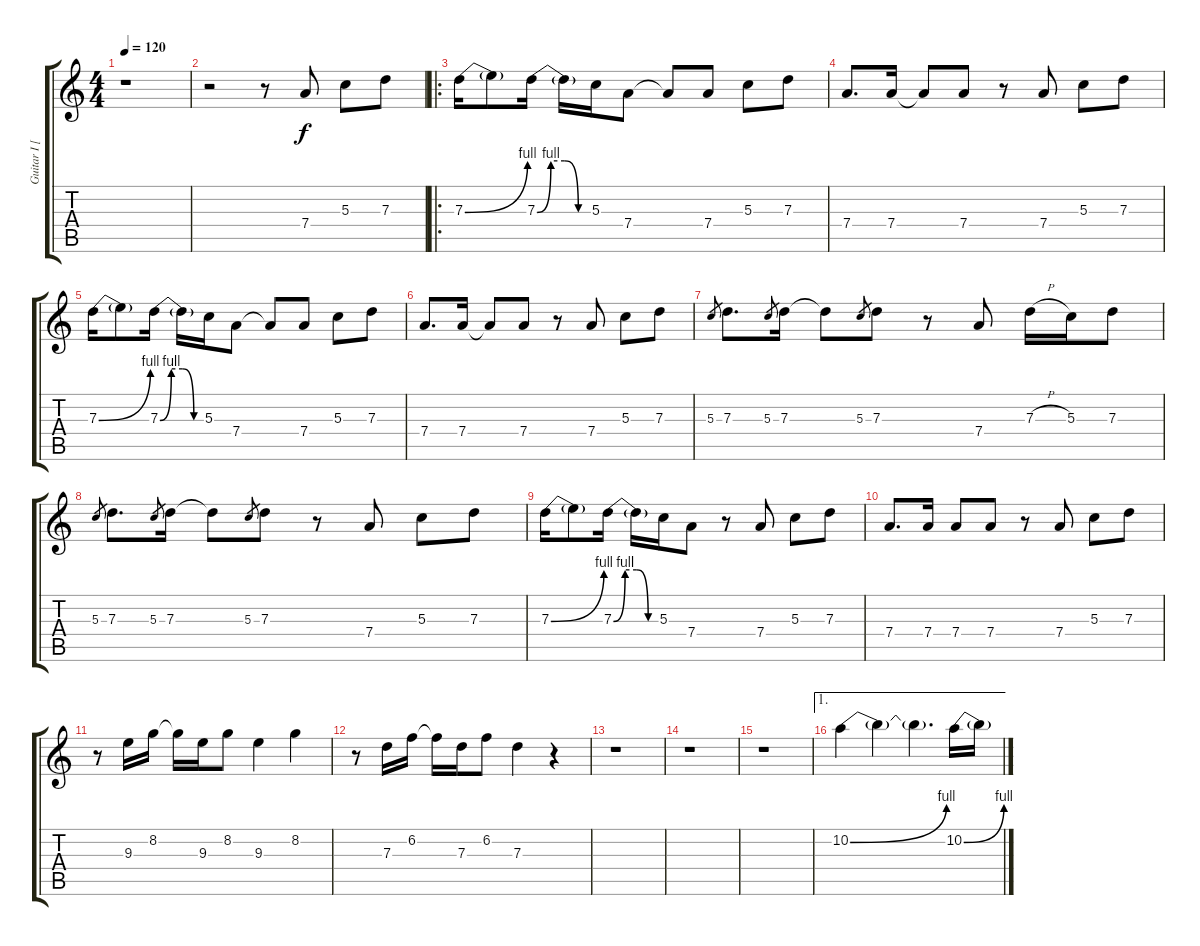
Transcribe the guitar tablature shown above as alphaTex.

\track ("Guitar I [Clapton]" "Guitar I [") {instrument overdrivenguitar}
\staff {score tabs}
\tuning (E4 B3 G3 D3 A2 E2) {hide}
\ts (4 4)
\tempo 120
\clef g2
\ks c
r.1{dy f instrument overdrivenguitar} |
r.2 r.8 7.4.8 5.3.8 7.3.8 |
\ro
7.3{be (bend 0 0 60 4)}.16 7.3{t}.8 7.3{be (custom 0 0 15 4 30 4 45 0 60 0)}.16 7.3{t}.16 5.3.16 7.4.8 7.4{t}.8 7.4.8 5.3.8 7.3.8 |
7.4.8{d} 7.4.16 7.4{t}.8 7.4.8 r.8 7.4.8 5.3.8 7.3.8 |
7.3{be (bend 0 0 60 4)}.16 7.3{t}.8 7.3{be (custom 0 0 15 4 30 4 45 0 60 0)}.16 7.3{t}.16 5.3.16 7.4.8 7.4{t}.8 7.4.8 5.3.8 7.3.8 |
7.4.8{d} 7.4.16 7.4{t}.8 7.4.8 r.8 7.4.8 5.3.8 7.3.8 |
5.3.8{gr} 7.3.8{d} 5.3.8{gr} 7.3.16 7.3{t}.8 5.3.8{gr} 7.3.8 r.8 7.4.8 7.3{h}.16 5.3.16 7.3.8 |
5.3.8{gr} 7.3.8{d} 5.3.8{gr} 7.3.16 7.3{t}.8 5.3.8{gr} 7.3.8 r.8 7.4.8 5.3.8 7.3.8 |
7.3{be (bend 0 0 60 4)}.16 7.3{t}.8 7.3{be (custom 0 0 15 4 30 4 45 0 60 0)}.16 7.3{t}.16 5.3.16 7.4.8 r.8 7.4.8 5.3.8 7.3.8 |
7.4.8{d} 7.4.16 7.4.8 7.4.8 r.8 7.4.8 5.3.8 7.3.8 |
r.8 9.3.16 8.2.16 8.2{t}.16 9.3.16 8.2.8 9.3.4 8.2.4 |
r.8 7.3.16 6.2.16 6.2{t}.16 7.3.16 6.2.8 7.3.4 r.4 |
r.1 |
r.1 |
r.1 |
\ae 1
10.2{be (bend 0 0 60 4)}.4 10.2{t}.4 10.2{t}.4{d} 10.2{be (bend 0 0 60 4)}.16 10.2{t}.16
